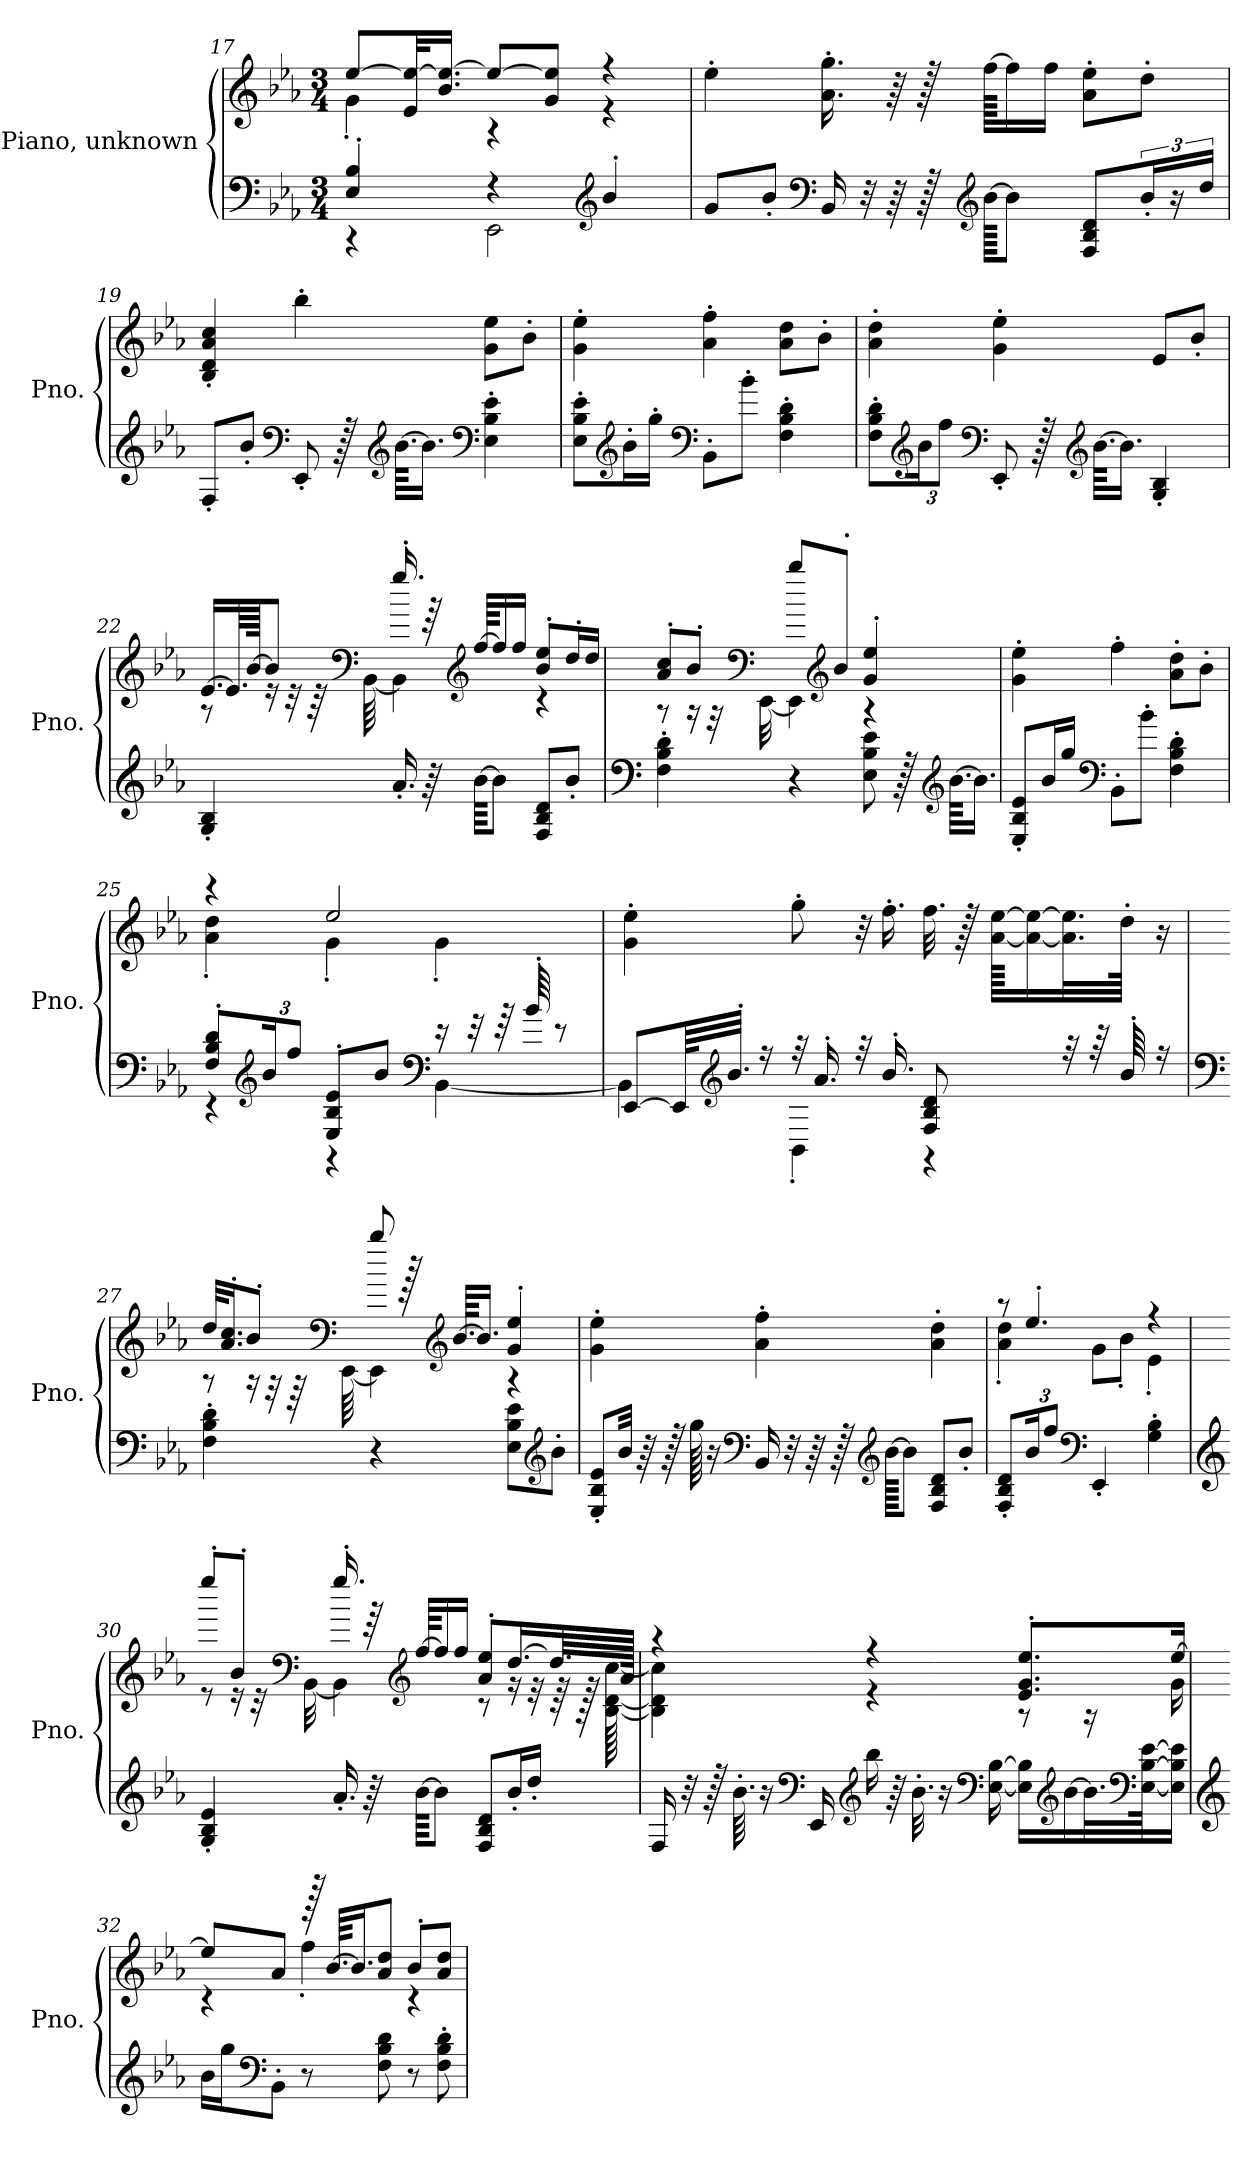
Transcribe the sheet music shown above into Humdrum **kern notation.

**kern	**kern
*part1	*part1
*staff2	*staff1
*I"Piano, unknown	*
*I'Pno.	*
!!LO:LB:g=z
*clefF4	*clefG2
*k[b-e-a-]	*k[b-e-a-]
*M3/4	*M3/4
=17	=17
*^	*^
4E-/' 4B-/'	4r	[8ee-/L	4g'\
.	.	32e-/ 32ee-/_KL	.
.	.	16.b-/ 16.ee-/_JJ	.
4r	2EE-\	8ee-/L_	4r
.	.	8g/ 8ee-/]J	.
*clefG2	*	*	*
4b-'/	.	4r	4r
*v	*v	*	*
*	*v	*v
=18	=18
8g/L	4ee-'\
8b-'/J	.
*clefF4	*
16BB-/	16.a-\' 16.gg\'
32r	.
64r	64r
128r	128r
*clefG2	*
[128b-\KKKKL	[128ff\KKKLL
8b-\J]	16ff\]
.	16ff\JJ
8F/ 8B-/ 8d/L	8a-\' 8ee-\'L
24b-'/Jk	8dd'\J
24r	.
24dd\	.
=19	=19
8F'/L	4B-/' 4d/' 4a-/' 4cc/'
8b-'/J	.
*clefF4	*
8EE-'/	4bb-'\
128r	.
*clefG2	*
[64.b-\KKLL	.
16.b-\JJ]	.
*clefF4	*
4E-\' 4B-\' 4e-\'	8g\ 8ee-\L
.	8b-'\J
!!LO:PB:g=z
=20	=20
8E-\' 8B-\' 8e-\'L	4g\' 4ee-\'
*clefG2	*
16b-'\L	.
16gg'\JJ	.
*clefF4	*
8BB-'\L	4a-\' 4ff\'
8b-'\J	.
4F\' 4B-\' 4d\'	8a-\ 8dd\L
.	8b-'\J
=21	=21
8F\' 8B-\' 8d\'L	4a-\' 4dd\'
*clefG2	*
*Xbrackettup	*
24b-\K	.
12ff\J	.
*clefF4	*
8EE-'/	4g\' 4ee-\'
128r	.
*clefG2	*
[64.b-\KKLL	.
16.b-\JJ]	.
4G/' 4B-/'	8e-/L
.	8b-'/J
!!LO:LB:g=z
=22	=22
*	*^
4G/' 4B-/'	[16.e-/LL	8r
.	64.e-/LL]	.
.	[128b-/JJJK	.
.	8b-/J]	16r
.	.	32r
.	.	64r
*	*clefF4	*
.	.	[64BB-\
16.a-'/	16.gg'/	4BB-\]
64r	64r	.
*	*clefG2	*
[64b-\KKKL	[64ff/KKLL	.
8b-\J]	16ff/]	.
.	16ff/JJ	.
8F/ 8B-/ 8d/L	8b-/' 8ee-/'L	4r
8b-'/J	16dd'/L	.
.	16dd/JJ	.
=23	=23	=23
*clefF4	*	*
4F\' 4B-\' 4d\'	8a-/' 8cc/'L	8r
.	8b-'/J	16r
.	.	32r
*	*clefF4	*
.	.	[32EE-\
4r	8bb-/L	4EE-\]
*	*clefG2	*
.	8b-'/J	.
8E-\ 8B-\ 8e-\	4g/' 4ee-/'	4r
128r	.	.
*clefG2	*	*
[64.b-\KKLL	.	.
16.b-\JJ]	.	.
*	*v	*v
!!LO:LB:g=z
=24	=24
8E-/' 8B-/' 8e-/'L	4g\' 4ee-\'
16b-/L	.
16gg/JJ	.
*clefF4	*
8BB-'\L	4ff'\
8b-'\J	.
4F\' 4B-\' 4d\'	8a-\' 8dd\'L
.	8b-'\J
=25	=25
*^	*^
8F/' 8B-/' 8d/'L	4r	4r	4a-\' 4dd\'
*clefG2	*	*	*
24b-/K	.	.	.
12ff/J	.	.	.
8E-/' 8B-/' 8e-/'L	4r	2ee-/	4g'\
8b-/J	.	.	.
*clefF4	*	*	*
16r	[4BB-\	.	4g'\
32r	.	.	.
64r	.	.	.
64b-'/	.	.	.
8r	.	.	.
*	*	*v	*v
!!LO:LB:g=z
=26	=26	=26
[8EE-/L	4BB-\]	4g\' 4ee-\'
64EE-/KLL]	.	.
*clefG2	*	*
32.b-'/JJJ	.	.
16r	.	.
32r	4BB-'\	8gg'\
16.a-'/	.	.
32r	.	32r
16.b-'/	.	16.ff'\
8F/ 8B-/ 8d/	4r	32.ff\
.	.	128r
.	.	[128a-\ [128ee-\KKKLL
.	.	16a-\_ 16ee-\_
32r	.	32.a-\] 32.ee-\]L
64r	.	.
64b-'/	.	64dd'\JJJk
16r	.	16r
*v	*v	*
=27	=27
*clefF4	*
*	*^
4F\' 4B-\' 4d\'	32dd/KLL	8r
.	16.a-/' 16.cc/'J	.
.	8b-'/J	16r
.	.	32r
.	.	64r
*	*clefF4	*
.	.	[64EE-\
4r	8bb-/	4EE-\]
.	128r	.
*	*clefG2	*
.	[64.b-/KKLL	.
.	16.b-/JJ]	.
8E-\ 8B-\ 8e-\L	4g/' 4ee-/'	4r
*clefG2	*	*
8b-'\J	.	.
*	*v	*v
!!LO:LB:g=z
=28	=28
8E-/' 8B-/' 8e-/'L	4g\' 4ee-\'
32b-/Jkk	.
64r	.
128r	.
128gg\	.
16r	.
*clefF4	*
16BB-/	4a-\' 4ff\'
32r	.
64r	.
128r	.
*clefG2	*
[128b-\KKKKL	.
8b-\J]	.
8F/ 8B-/ 8d/L	4a-\' 4dd\'
8b-'/J	.
=29	=29
*	*^
8F/' 8B-/' 8d/'L	8r	4a-\' 4dd\'
24b-/K	4.ee-'/	.
12ff/J	.	.
*clefF4	*	*
4EE-'/	.	8g\L
.	.	8b-'\J
4G\' 4B-\'	4r	4e-'\
!!LO:LB:g=z	!!
=30	=30	=30
*clefG2	*	*
4G/' 4B-/' 4e-/'	8eeee-'/L	8r
.	8b-'/J	16r
.	.	32r
*	*clefF4	*
.	.	[32BB-\
16.a-'/	16.gg'/	4BB-\]
64r	64r	.
*	*clefG2	*
[64b-\KKKL	[64ff/KKLL	.
8b-\J]	16ff/]	.
.	16ff/JJ	.
8F/ 8B-/ 8d/L	8a-/' 8ee-/'L	8r
16b-'/L	[16.dd/L	16r
16dd'/JJ	.	32r
.	64.dd/LL]	64r
.	.	128r
.	128a-/JJJJk	[128B-\ [128d\ [128cc\
!!LO:PB:g=z	!!
=31	=31	=31
16F/	4r	4B-\] 4d\] 4cc\]
32r	.	.
128r	.	.
64.b-'\	.	.
16r	.	.
*clefF4	*	*
16EE-/	.	.
*clefG2	*	*
16bb-\	4r	4r
64r	.	.
32.b-'\	.	.
16r	.	.
*clefF4	*	*
[16E-\ [16B-\	.	.
16E-\] 16B-\]LL	8.e-/' 8.g/' 8.ee-/'L	8r
*clefG2	*	*
[16b-\	.	.
32.b-\L]	.	16r
*clefF4	*	*
[64E-\ [64B-\ [64e-\JK	.	.
16E-\] 16B-\] 16e-\]JJ	[16ee-/Jk	16g\
=32	=32	=32
*clefG2	*	*
16b-\LL	8ee-/L]	4r
16gg\J	.	.
*clefF4	*	*
8BB-'\J	8a-/J	.
8r	128r	4ff'\
.	[64.b-/KKLL	.
.	16.b-/J]	.
8F\ 8B-\ 8d\	8a-/ 8dd/J	.
8r	8b-'/L	4r
8F\' 8B-\' 8d\'	8a-/ 8dd/J	.
*	*v	*v
=	=
*-	*-
